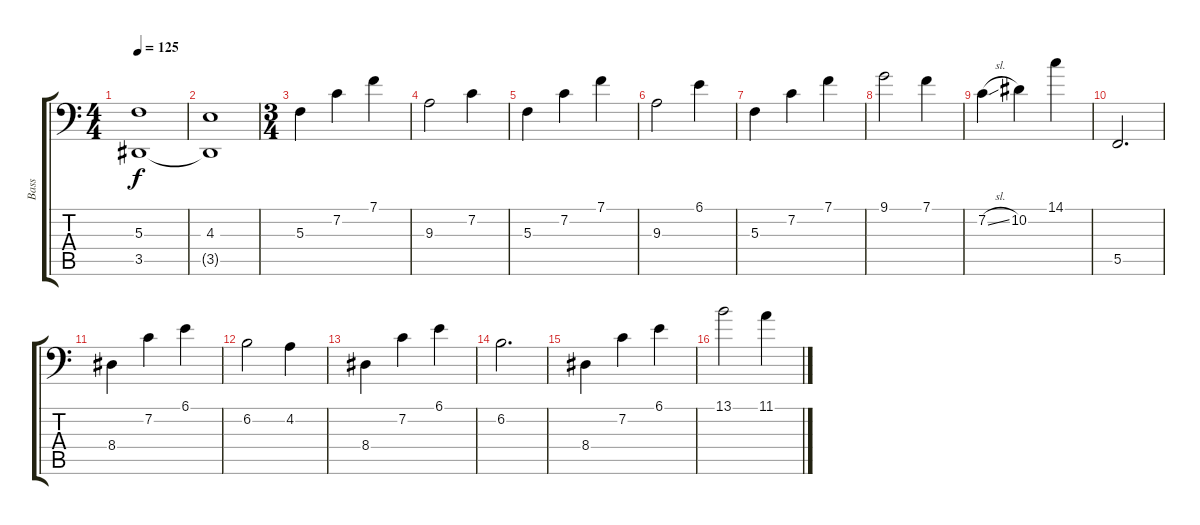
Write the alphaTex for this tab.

\track ("Bass" "Bass") {instrument electricbasspick}
\staff {score tabs}
\tuning (Bb2 F2 C2 G1 C1 A0) {hide}
\ts (4 4)
\tempo 125
\clef f4
\ks c
(5.3{t} 3.5).1{dy f volume 16} |
(4.3 3.5{t}).1 |
\ts (3 4)
5.3.4{instrument electricbassfinger} 7.2.4 7.1.4 |
9.3.2 7.2.4 |
5.3.4 7.2.4 7.1.4 |
9.3.2 6.1.4 |
5.3.4 7.2.4 7.1.4 |
9.1.2 7.1.4 |
7.2{sl}.4 10.2.4 14.1.4 |
5.5.2{d} |
8.4.4 7.2.4 6.1.4 |
6.2.2 4.2.4 |
8.4.4 7.2.4 6.1.4 |
6.2.2{d} |
8.4.4 7.2.4 6.1.4 |
13.1.2 11.1.4
